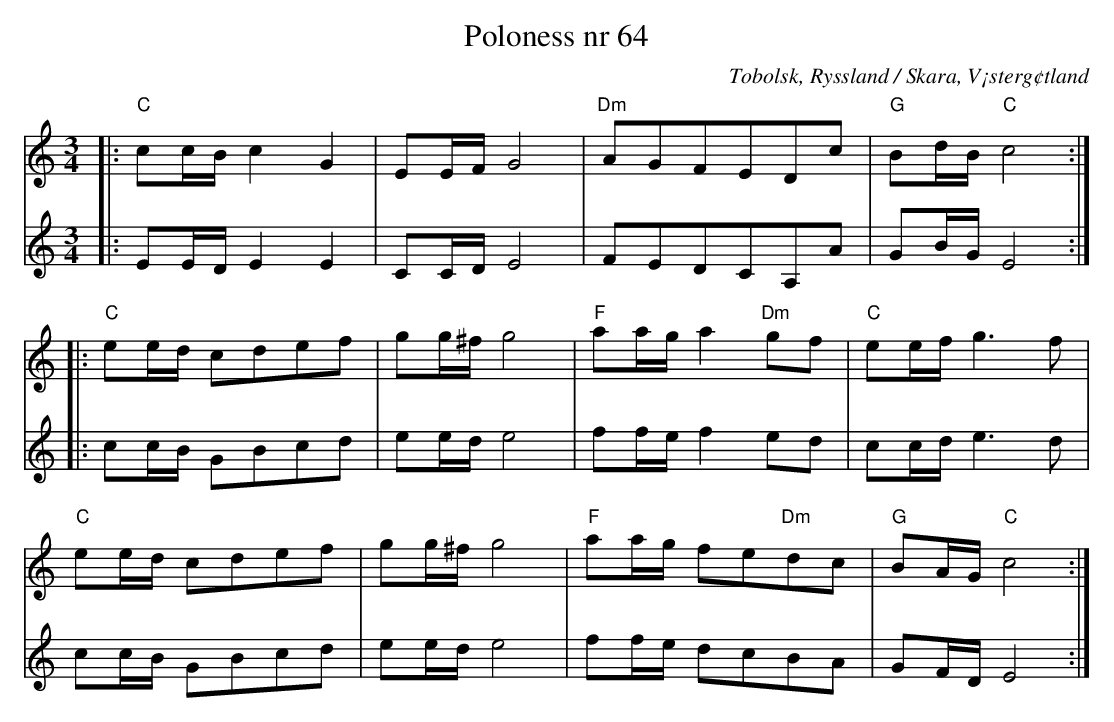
X:1
T:Poloness nr 64
O:Tobolsk, Ryssland / Skara, V¡sterg¢tland
M:3/4
L:1/16
V:1 clef=treble
V:2 clef=treble
K:Cmaj
V:1
|: "C"c2cB c4G4 | E2EF G8 | "Dm"A2G2F2E2D2c2 | "G"B2dB "C"c8 :|
V:2
|: E2ED E4E4 | C2CD E8 | F2E2D2C2A,2A2 | G2BG E8 :|
V:1
|: "C"e2ed c2d2e2f2 | g2g^f g8 | "F"a2ag a4 "Dm"g2f2 | "C"e2ef g6f2 |
V:2
|: c2cB G2B2c2d2 | e2ed e8 | f2fef4 e2d2 | c2cde6d2 |
V:1
"C"e2ed c2d2e2f2 | g2g^f g8 | "F"a2ag f2e2"Dm"d2c2 | "G"B2AG "C"c8 :|
V:2
c2cB G2B2c2d2 | e2ed e8 | f2fe d2c2B2A2 | G2FD E8 :|
